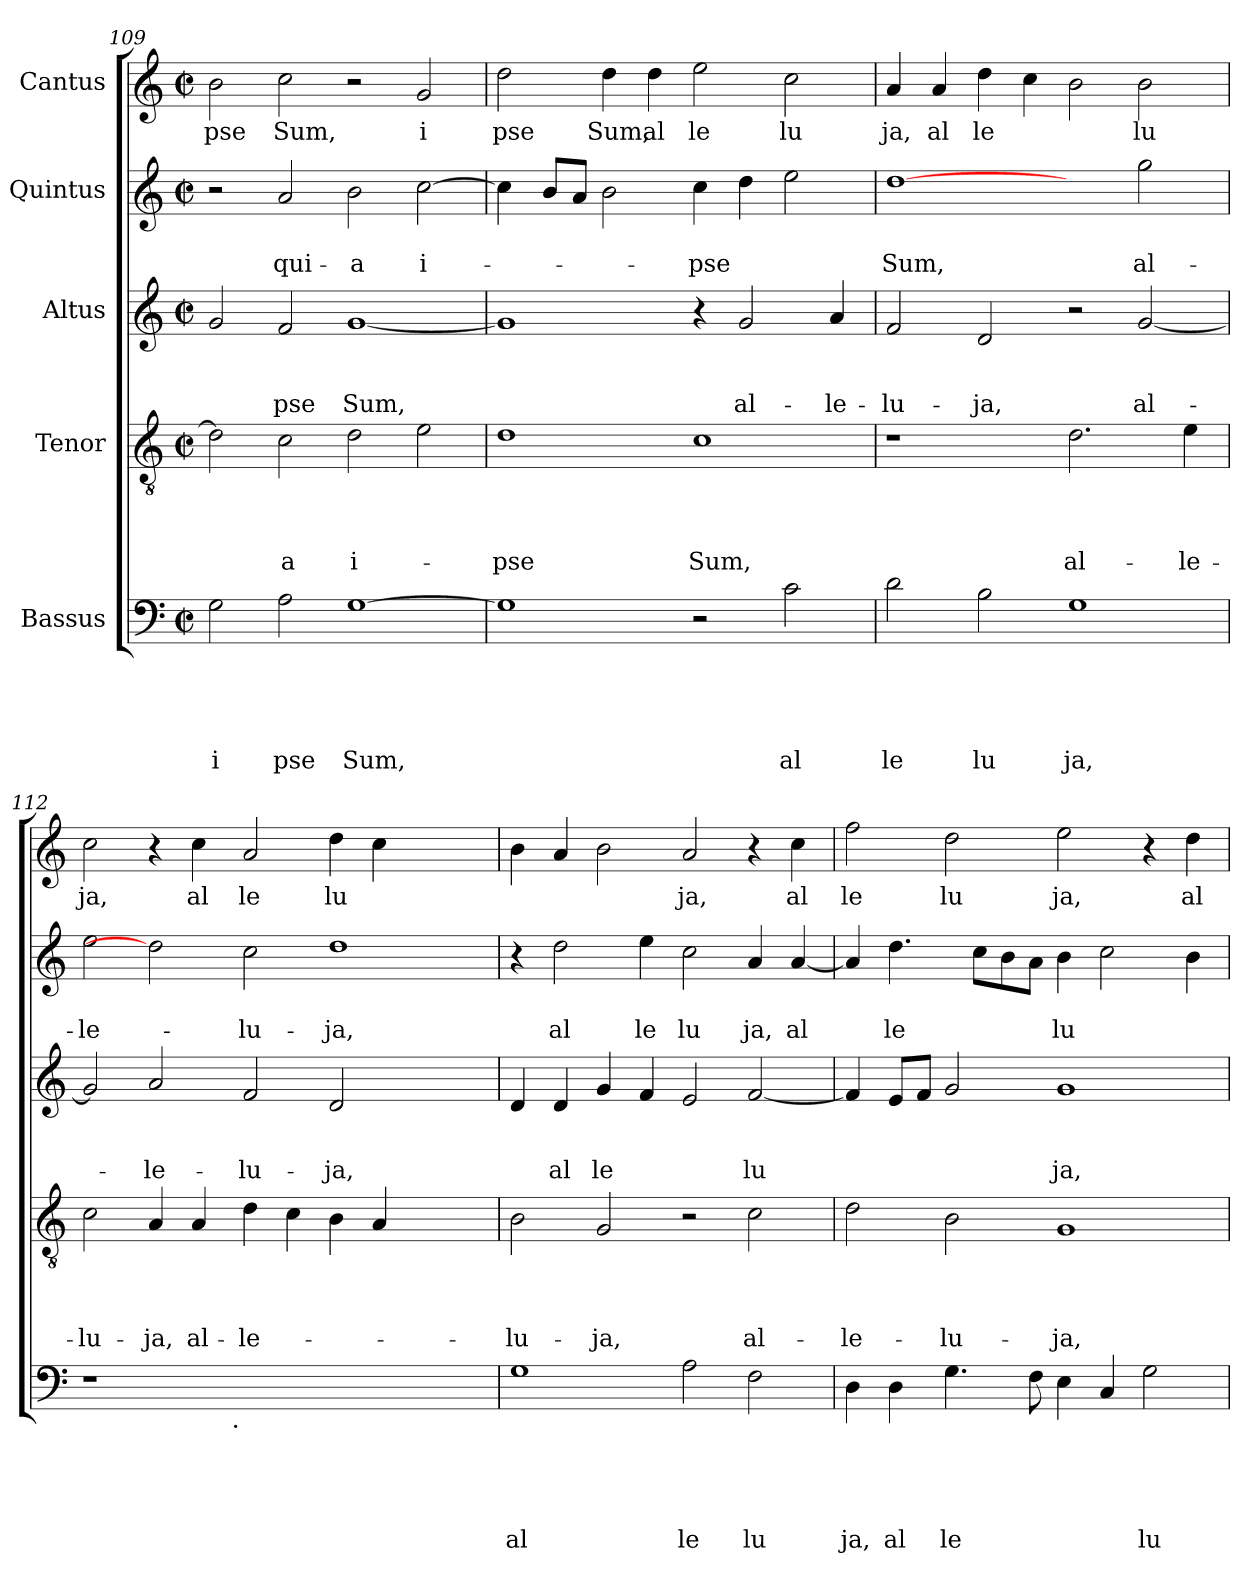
**kern	**text	**text	**text	**text	**text	**kern	**text	**text	**text	**text	**kern	**text	**text	**text	**kern	**text	**text	**kern	**text
*part5	*part5	*part5	*part5	*part5	*part5	*part4	*part4	*part4	*part4	*part4	*part3	*part3	*part3	*part3	*part2	*part2	*part2	*part1	*part1
*staff5	*staff5	*staff5	*staff5	*staff5	*staff5	*staff4	*staff4	*staff4	*staff4	*staff4	*staff3	*staff3	*staff3	*staff3	*staff2	*staff2	*staff2	*staff1	*staff1
*I"Bassus	*	*	*	*	*	*I"Tenor	*	*	*	*	*I"Altus	*	*	*	*I"Quintus	*	*	*I"Cantus	*
*clefF4	*	*	*	*	*	*clefGv2	*	*	*	*	*clefG2	*	*	*	*clefG2	*	*	*clefG2	*
*k[]	*	*	*	*	*	*k[]	*	*	*	*	*k[]	*	*	*	*k[]	*	*	*k[]	*
*C:	*	*	*	*	*	*C:	*	*	*	*	*C:	*	*	*	*C:	*	*	*C:	*
*M2/2	*	*	*	*	*	*M2/2	*	*	*	*	*M2/2	*	*	*	*M2/2	*	*	*M2/2	*
*met(c|)	*	*	*	*	*	*met(c|)	*	*	*	*	*met(c|)	*	*	*	*met(c|)	*	*	*met(c|)	*
=109	=109	=109	=109	=109	=109	=109	=109	=109	=109	=109	=109	=109	=109	=109	=109	=109	=109	=109	=109
!	!	!	!	!	!LO:LY:b	!	!	!	!	!	!	!	!	!	!	!	!	!	!LO:LY:b
2G\	.	.	.	.	i	2d\]	.	.	.	.	2g/	.	.	.	2r	.	.	2b\	pse
!	!	!	!	!	!LO:LY:b	!	!	!	!	!LO:LY:b	!	!	!	!LO:LY:b	!	!	!LO:LY:b	!	!LO:LY:b
2A\	.	.	.	.	pse	2c\	.	.	.	-a	2f/	.	.	-pse	2a/	.	qui-	2cc\	Sum,
!	!	!	!	!	!LO:LY:b	!	!	!	!	!LO:LY:b:rj	!	!	!	!LO:LY:b	!	!	!LO:LY:b	!	!
[>1G	.	.	.	.	Sum,	2d\	.	.	.	i-	[<1g	.	.	Sum,	2b\	.	-a	2r	.
!	!	!	!	!	!	!	!	!	!	!	!	!	!	!	!	!	!LO:LY:b:rj	!	!LO:LY:b
.	.	.	.	.	.	2e\	.	.	.	.	.	.	.	.	[>2cc\	.	i-	2g/	i
=110	=110	=110	=110	=110	=110	=110	=110	=110	=110	=110	=110	=110	=110	=110	=110	=110	=110	=110	=110
!	!	!	!	!	!	!	!	!	!	!LO:LY:b	!	!	!	!	!	!	!	!	!LO:LY:b
1G]	.	.	.	.	.	1d	.	.	.	-pse	1g]	.	.	.	4cc\]	.	.	2dd\	pse
.	.	.	.	.	.	.	.	.	.	.	.	.	.	.	8b/L	.	.	.	.
.	.	.	.	.	.	.	.	.	.	.	.	.	.	.	8a/J	.	.	.	.
!	!	!	!	!	!	!	!	!	!	!	!	!	!	!	!	!	!	!	!LO:LY:b
.	.	.	.	.	.	.	.	.	.	.	.	.	.	.	2b\	.	.	4dd\	Sum,
!	!	!	!	!	!	!	!	!	!	!	!	!	!	!	!	!	!	!	!LO:LY:b
.	.	.	.	.	.	.	.	.	.	.	.	.	.	.	.	.	.	4dd\	al
!	!	!	!	!	!	!	!	!	!	!LO:LY:b	!	!	!	!	!	!	!LO:LY:b	!	!LO:LY:b
2r	.	.	.	.	.	1c	.	.	.	Sum,	4r	.	.	.	4cc\	.	-pse	2ee\	le
!	!	!	!	!	!	!	!	!	!	!	!	!	!	!LO:LY:b	!	!	!	!	!
.	.	.	.	.	.	.	.	.	.	.	2g/	.	.	al-	4dd\	.	.	.	.
!	!	!	!	!	!LO:LY:b	!	!	!	!	!	!	!	!	!	!	!	!	!	!LO:LY:b
2c\	.	.	.	.	al	.	.	.	.	.	.	.	.	.	2ee\	.	.	2cc\	lu
!	!	!	!	!	!	!	!	!	!	!	!	!	!	!LO:LY:b	!	!	!	!	!
.	.	.	.	.	.	.	.	.	.	.	4a/	.	.	-le-	.	.	.	.	.
=111	=111	=111	=111	=111	=111	=111	=111	=111	=111	=111	=111	=111	=111	=111	=111	=111	=111	=111	=111
!	!	!	!	!	!LO:LY:b	!	!	!	!	!	!	!	!	!LO:LY:b	!	!	!LO:LY:b	!	!LO:LY:b
2d\	.	.	.	.	le	1r	.	.	.	.	2f/	.	.	-lu-	[1dd	.	Sum,	4a/	ja,
!	!	!	!	!	!	!	!	!	!	!	!	!	!	!	!	!	!	!	!LO:LY:b
.	.	.	.	.	.	.	.	.	.	.	.	.	.	.	.	.	.	4a/	al
!	!	!	!	!	!LO:LY:b	!	!	!	!	!	!	!	!	!LO:LY:b	!	!	!	!	!LO:LY:b
2B\	.	.	.	.	lu	.	.	.	.	.	2d/	.	.	-ja,	.	.	.	4dd\	le
.	.	.	.	.	.	.	.	.	.	.	.	.	.	.	.	.	.	4cc\	.
!	!	!	!	!	!LO:LY:b	!	!	!	!	!LO:LY:b	!	!	!	!	!	!	!	!	!
1G	.	.	.	.	ja,	2.d\	.	.	.	al-	2r	.	.	.	2ryy	.	.	2b\	.
!	!	!	!	!	!	!	!	!	!	!	!	!	!	!LO:LY:b	!	!	!LO:LY:b	!	!LO:LY:b
.	.	.	.	.	.	.	.	.	.	.	[<2g/	.	.	al-	2gg\	.	al-	2b\	lu
!	!	!	!	!	!	!	!	!	!	!LO:LY:b	!	!	!	!	!	!	!	!	!
.	.	.	.	.	.	4e\	.	.	.	-le-	.	.	.	.	.	.	.	.	.
=112	=112	=112	=112	=112	=112	=112	=112	=112	=112	=112	=112	=112	=112	=112	=112	=112	=112	=112	=112
!	!	!	!	!	!	!	!	!	!	!LO:LY:b	!	!	!	!	!	!	!LO:LY:b	!	!LO:LY:b
*^	*	*	*	*	*	*	*	*	*	*	*	*	*	*	*	*	*	*	*
1r	2ryy	.	.	.	.	.	2c\	.	.	.	-lu-	2g/]	.	.	.	2ee\	.	-le-	2cc\	ja,
!	!	!	!	!	!	!	!	!	!	!	!LO:LY:b	!	!	!	!LO:LY:b	!	!	!	!	!
.	4...ryy	.	.	.	.	.	4A/	.	.	.	-ja,	2a/	.	.	-le-	2dd]	.	.	4r	.
!	!	!	!	!	!	!	!	!	!	!	!LO:LY:b	!	!	!	!	!	!	!	!	!LO:LY:b
.	.	.	.	.	.	.	4A/	.	.	.	al-	.	.	.	.	.	.	.	4cc\	al
!	!LO:TX:b:t=.	!	!	!	!	!	!	!	!	!	!	!	!	!	!	!	!	!	!	!
.	1ryy	.	.	.	.	.	.	.	.	.	.	.	.	.	.	.	.	.	.	.
!	!	!	!	!	!	!	!	!	!	!	!LO:LY:b	!	!	!	!LO:LY:b	!	!	!LO:LY:b	!	!LO:LY:b
1.ryy	.	.	.	.	.	.	4d\	.	.	.	-le-	2f/	.	.	-lu-	2cc\	.	-lu-	2a/	le
.	.	.	.	.	.	.	4c\	.	.	.	.	.	.	.	.	.	.	.	.	.
!	!	!	!	!	!	!	!	!	!	!	!	!	!	!	!LO:LY:b	!	!	!LO:LY:b	!	!LO:LY:b
.	.	.	.	.	.	.	4B\	.	.	.	.	2d/	.	.	-ja,	1dd	.	-ja,	4dd\	lu
.	.	.	.	.	.	.	4A/	.	.	.	.	.	.	.	.	.	.	.	4cc\	.
.	2ryy	.	.	.	.	.	.	.	.	.	.	.	.	.	.	.	.	.	.	.
.	.	.	.	.	.	.	2ryy	.	.	.	.	2ryy	.	.	.	.	.	.	2ryy	.
.	32ryy	.	.	.	.	.	.	.	.	.	.	.	.	.	.	.	.	.	.	.
!!LO:LB:g=z
=113	=113	=113	=113	=113	=113	=113	=113	=113	=113	=113	=113	=113	=113	=113	=113	=113	=113	=113	=113	=113
!	!	!	!	!	!	!LO:LY:b	!	!	!	!	!LO:LY:b	!	!	!	!	!	!	!	!	!
*v	*v	*	*	*	*	*	*	*	*	*	*	*	*	*	*	*	*	*	*	*
1G	.	.	.	.	al	2B\	.	.	.	-lu-	4d/	.	.	.	4r	.	.	4b\	.
!	!	!	!	!	!	!	!	!	!	!	!	!	!	!LO:LY:b	!	!	!LO:LY:b	!	!
.	.	.	.	.	.	.	.	.	.	.	4d/	.	.	al	2dd\	.	al	4a/	.
!	!	!	!	!	!	!	!	!	!	!LO:LY:b	!	!	!	!LO:LY:b	!	!	!	!	!
.	.	.	.	.	.	2G/	.	.	.	-ja,	4g/	.	.	le	.	.	.	2b\	.
!	!	!	!	!	!	!	!	!	!	!	!	!	!	!	!	!	!LO:LY:b	!	!
.	.	.	.	.	.	.	.	.	.	.	4f/	.	.	.	4ee\	.	le	.	.
!	!	!	!	!	!LO:LY:b	!	!	!	!	!	!	!	!	!	!	!	!LO:LY:b	!	!LO:LY:b
2A\	.	.	.	.	le	2r	.	.	.	.	2e/	.	.	.	2cc\	.	lu	2a/	ja,
!	!	!	!	!	!LO:LY:b	!	!	!	!	!LO:LY:b	!	!	!	!LO:LY:b	!	!	!LO:LY:b	!	!
2F\	.	.	.	.	lu	2c\	.	.	.	al-	[<2f/	.	.	lu	4a/	.	ja,	4r	.
!	!	!	!	!	!	!	!	!	!	!	!	!	!	!	!	!	!LO:LY:b	!	!LO:LY:b
.	.	.	.	.	.	.	.	.	.	.	.	.	.	.	[<4a/	.	al	4cc\	al
=114	=114	=114	=114	=114	=114	=114	=114	=114	=114	=114	=114	=114	=114	=114	=114	=114	=114	=114	=114
!	!	!	!	!	!LO:LY:b	!	!	!	!	!LO:LY:b	!	!	!	!	!	!	!	!	!LO:LY:b
4D\	.	.	.	.	ja,	2d\	.	.	.	-le-	4f/]	.	.	.	4a/]	.	.	2ff\	le
!	!	!	!	!	!LO:LY:b	!	!	!	!	!	!	!	!	!	!	!	!LO:LY:b	!	!
4D\	.	.	.	.	al	.	.	.	.	.	8e/L	.	.	.	4.dd\	.	le	.	.
.	.	.	.	.	.	.	.	.	.	.	8f/J	.	.	.	.	.	.	.	.
!	!	!	!	!	!LO:LY:b	!	!	!	!	!LO:LY:b	!	!	!	!	!	!	!	!	!LO:LY:b
4.G\	.	.	.	.	le	2B\	.	.	.	-lu-	2g/	.	.	.	.	.	.	2dd\	lu
.	.	.	.	.	.	.	.	.	.	.	.	.	.	.	8cc\L	.	.	.	.
.	.	.	.	.	.	.	.	.	.	.	.	.	.	.	8b\	.	.	.	.
8F\	.	.	.	.	.	.	.	.	.	.	.	.	.	.	8a\J	.	.	.	.
!	!	!	!	!	!	!	!	!	!	!LO:LY:b	!	!	!	!LO:LY:b	!	!	!LO:LY:b	!	!LO:LY:b
4E\	.	.	.	.	.	1G	.	.	.	-ja,	1g	.	.	ja,	4b\	.	lu	2ee\	ja,
4C/	.	.	.	.	.	.	.	.	.	.	.	.	.	.	2cc\	.	.	.	.
!	!	!	!	!	!LO:LY:b	!	!	!	!	!	!	!	!	!	!	!	!	!	!
2G\	.	.	.	.	lu	.	.	.	.	.	.	.	.	.	.	.	.	4r	.
!	!	!	!	!	!	!	!	!	!	!	!	!	!	!	!	!	!	!	!LO:LY:b
.	.	.	.	.	.	.	.	.	.	.	.	.	.	.	4b\	.	.	4dd\	al
=	=	=	=	=	=	=	=	=	=	=	=	=	=	=	=	=	=	=	=
*-	*-	*-	*-	*-	*-	*-	*-	*-	*-	*-	*-	*-	*-	*-	*-	*-	*-	*-	*-
